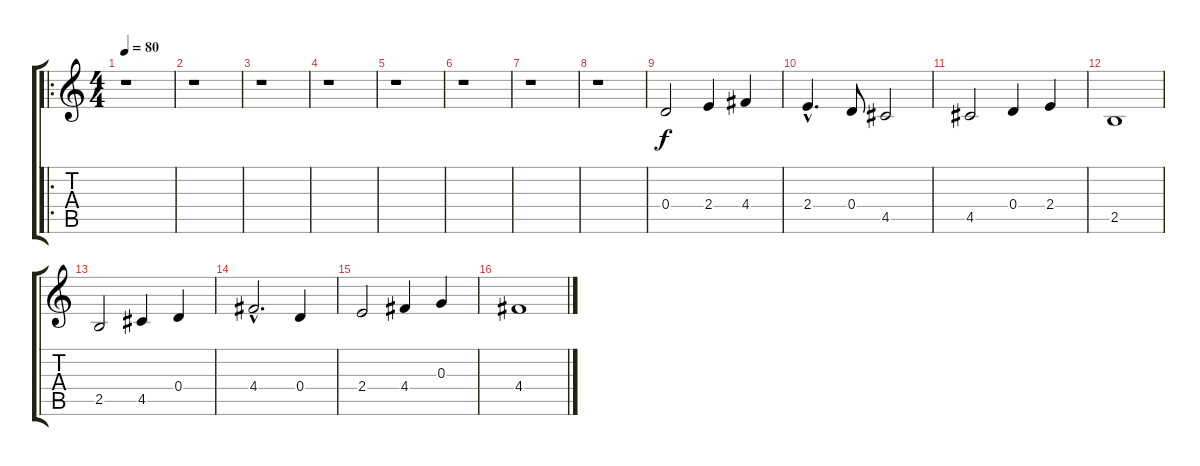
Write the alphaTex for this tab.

\track "" {instrument acousticguitarsteel}
\staff {score tabs}
\tuning (E4 B3 G3 D3 A2 E2) {hide}
\ro
\ts (4 4)
\tempo 80
\clef g2
\ks c
r.1{dy f} |
r.1 |
r.1 |
r.1 |
r.1 |
r.1 |
r.1 |
r.1 |
0.4.2 2.4.4 4.4.4 |
2.4{hac}.4{d} 0.4.8 4.5.2 |
4.5.2 0.4.4 2.4.4 |
2.5.1 |
2.5.2 4.5.4 0.4.4 |
4.4{hac}.2{d} 0.4.4 |
2.4.2 4.4.4 0.3.4 |
4.4.1
